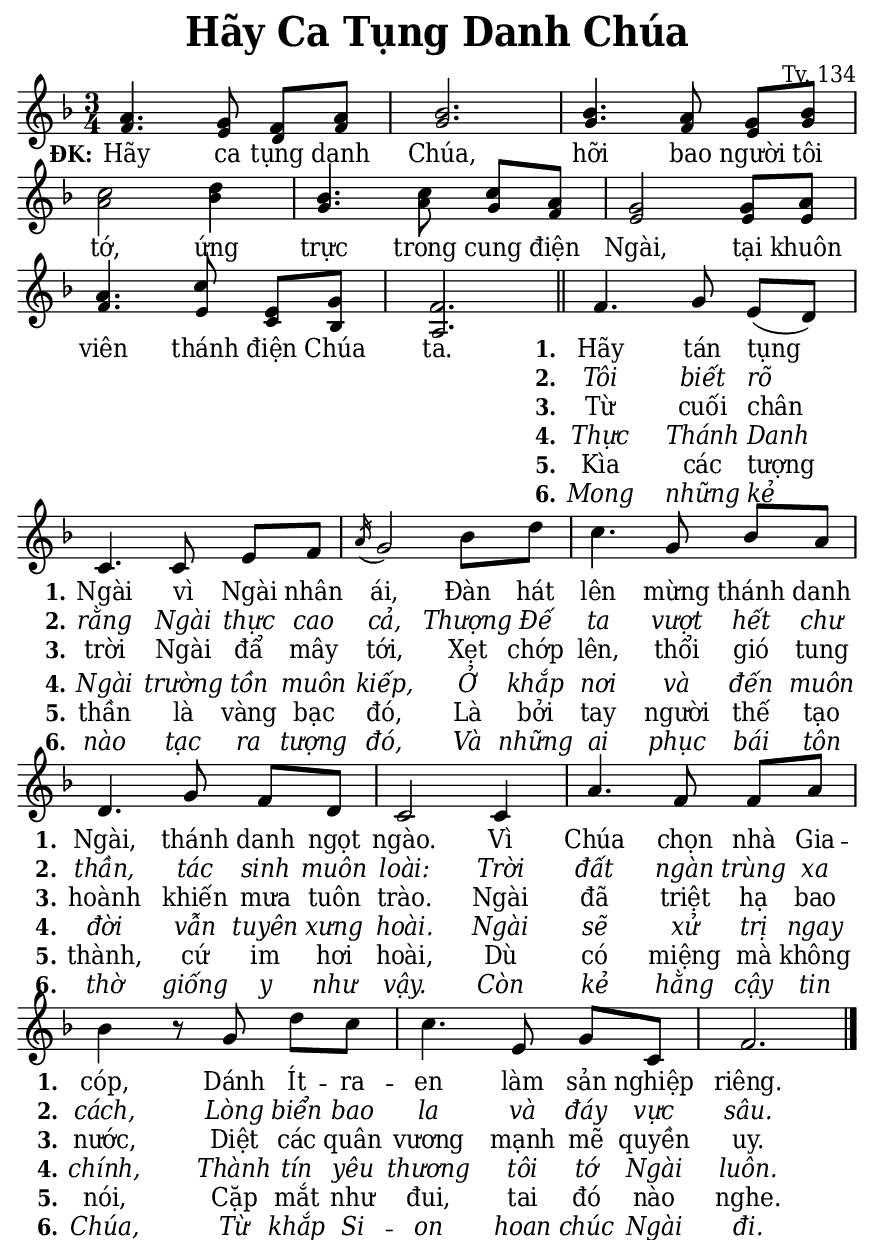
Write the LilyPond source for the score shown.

% Cài đặt chung\
\version "2.22.1"
\include "english.ly"

\header {
  title = \markup { \fontsize #1 "Hãy Ca Tụng Danh Chúa" }
  composer = "Tv. 134"
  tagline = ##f
}

% mã nguồn cho những chức năng chưa hỗ trợ trong phiên bản lilypond hiện tại
% cung cấp bởi cộng đồng lilypond khi gửi email đến lilypond-user@gnu.org
% Đổi kích thước nốt cho bè phụ
notBePhu =
#(define-music-function (font-size music) (number? ly:music?)
   (for-some-music
     (lambda (m)
       (if (music-is-of-type? m 'rhythmic-event)
           (begin
             (set! (ly:music-property m 'tweaks)
                   (cons `(font-size . ,font-size)
                         (ly:music-property m 'tweaks)))
             #t)
           #f))
     music)
   music)

% in số phiên khúc trên mỗi dòng
#(define (add-grob-definition grob-name grob-entry)
     (set! all-grob-descriptions
           (cons ((@@ (lily) completize-grob-entry)
                  (cons grob-name grob-entry))
                 all-grob-descriptions)))

#(add-grob-definition
    'StanzaNumberSpanner
    `((direction . ,LEFT)
      (font-series . bold)
      (padding . 1.0)
      (side-axis . ,X)
      (stencil . ,ly:text-interface::print)
      (X-offset . ,ly:side-position-interface::x-aligned-side)
      (Y-extent . ,grob::always-Y-extent-from-stencil)
      (meta . ((class . Spanner)
               (interfaces . (font-interface
                              side-position-interface
                              stanza-number-interface
                              text-interface))))))

\layout {
    \context {
      \Global
      \grobdescriptions #all-grob-descriptions
    }
    \context {
      \Score
      \remove Stanza_number_align_engraver
      \consists
        #(lambda (context)
           (let ((texts '())
                 (syllables '()))
             (make-engraver
              (acknowledgers
               ((stanza-number-interface engraver grob source-engraver)
                  (set! texts (cons grob texts)))
               ((lyric-syllable-interface engraver grob source-engraver)
                  (set! syllables (cons grob syllables))))
              ((stop-translation-timestep engraver)
                 (for-each
                  (lambda (text)
                    (for-each
                     (lambda (syllable)
                       (ly:pointer-group-interface::add-grob
                        text
                        'side-support-elements
                        syllable))
                     syllables))
                  texts)
                 (set! syllables '())))))
    }
    \context {
      \Lyrics
      \remove Stanza_number_engraver
      \consists
        #(lambda (context)
           (let ((text #f)
                 (last-stanza #f))
             (make-engraver
              ((process-music engraver)
                 (let ((stanza (ly:context-property context 'stanza #f)))
                   (if (and stanza (not (equal? stanza last-stanza)))
                       (let ((column (ly:context-property context
'currentCommandColumn)))
                         (set! last-stanza stanza)
                         (if text
                             (ly:spanner-set-bound! text RIGHT column))
                         (set! text (ly:engraver-make-grob engraver
'StanzaNumberSpanner '()))
                         (ly:grob-set-property! text 'text stanza)
                         (ly:spanner-set-bound! text LEFT column)))))
              ((finalize engraver)
                 (if text
                     (let ((column (ly:context-property context
'currentCommandColumn)))
                       (ly:spanner-set-bound! text RIGHT column)))))))
      \override StanzaNumberSpanner.horizon-padding = 10000
    }
}

stanzaReminderOff =
  \temporary \override StanzaNumberSpanner.after-line-breaking =
     #(lambda (grob)
        ;; Can be replaced with (not (first-broken-spanner? grob)) in 2.23.
        (if (let ((siblings (ly:spanner-broken-into (ly:grob-original grob))))
              (and (pair? siblings)
                   (not (eq? grob (car siblings)))))
            (ly:grob-suicide! grob)))

stanzaReminderOn = \undo \stanzaReminderOff
% kết thúc mã nguồn

% Nhạc phiên khúc
nhacPhienKhucSop = \relative c'' {
  a4. g8 f a |
  bf2. |
  bf4. a8 g bf |
  c2 d4 |
  bf4. c8 c a |
  g2 g8 a |
  a4. c8 e, g |
  f2. \bar "||"
  
  f4. g8 e (d) |
  c4. c8 e f |
  \slashedGrace { a16 ( } g2) bf8 d |
  c4. g8 bf a |
  d,4. g8 f d |
  c2 c4 |
  a'4. f8 f a |
  bf4 r8 g d' c |
  c4. e,8 g c, |
  f2. \bar "|."
}

nhacPhienKhucAlto = \relative c' {
  f4. e8 d f |
  g2. |
  g4. f8 e g |
  a2 bf4 |
  g4. a8 g f |
  e2 e8 e |
  f4. e8 c bf |
  a2.
}

% Lời phiên khúc
loiPhienKhucSop = \lyrics {
  \stanzaReminderOff
  \set stanza = "ĐK:"
  Hãy ca tụng danh Chúa,
  hỡi bao người tôi tớ,
  ứng trực trong cung điện Ngài,
  tại khuôn viên thánh điện Chúa ta.
  \stanzaReminderOn
  <<
    {
      \set stanza = "1."
      Hãy tán tụng Ngài vì Ngài nhân ái,
      Đàn hát lên mừng thánh danh Ngài,
      thánh danh ngọt ngào.
      Vì Chúa chọn nhà Gia -- cóp,
      Dánh Ít -- ra -- en làm sản nghiệp riêng.
    }
    \new Lyrics {
	    \set associatedVoice = "beSop"
	    \set stanza = "2."
      \override Lyrics.LyricText.font-shape = #'italic
	    Tôi biết rõ rằng Ngài thực cao cả,
	    Thượng Đế ta vượt hết chư thần, tác sinh muôn loài:
	    Trời đất ngàn trùng xa cách,
	    Lòng biển bao la và đáy vực sâu.
    }
    \new Lyrics {
	    \set associatedVoice = "beSop"
	    \set stanza = "3."
	    Từ cuối chân trời Ngài đẩ  mây tới,
	    Xẹt chớp lên, thổi gió tung hoành
	    khiến mưa tuôn trào.
	    Ngài đã triệt hạ bao nước,
	    Diệt các quân vương mạnh mẽ quyền uy.
    }
    \new Lyrics {
	    \set associatedVoice = "beSop"
	    \set stanza = "4."
      \override Lyrics.LyricText.font-shape = #'italic
	    Thực Thánh Danh Ngài trường tồn muôn kiếp,
	    Ở khắp nơi và đến muôn đời vẫn tuyên xưng hoài.
	    Ngài sẽ xử trị ngay chính,
	    Thành tín yêu thương tôi tớ Ngài luôn.
    }
    \new Lyrics {
	    \set associatedVoice = "beSop"
	    \set stanza = "5."
	    Kìa các tượng thần là vàng bạc đó,
	    Là bởi tay người thế tạo thành,
	    cứ im hơi hoài,
	    Dù có miệng mà không nói,
	    Cặp mắt như đui, tai đó nào nghe.
    }
    \new Lyrics {
	    \set associatedVoice = "beSop"
	    \set stanza = "6."
      \override Lyrics.LyricText.font-shape = #'italic
	    Mong những kẻ nào tạc ra tượng đó,
	    Và những ai phục bái tôn thờ giống y như vậy.
	    Còn kẻ hằng cậy tin Chúa,
	    Từ khắp Si -- on hoan chúc Ngài đi.
    }
  >>
}

% Dàn trang
\paper {
  #(set-paper-size "a5")
  top-margin = 0.5\mm
  bottom-margin = 0.5\mm
  left-margin = 3\mm
  right-margin = 3\mm
  indent = #0
  #(define fonts
	 (make-pango-font-tree "Deja Vu Serif Condensed"
	 		       "Deja Vu Serif Condensed"
			       "Deja Vu Serif Condensed"
			       (/ 20 20)))
  print-page-number = ##f
  page-count = #1
}

TongNhip = {
  \key f \major \time 3/4
  \set Timing.beamExceptions = #'()
  \set Timing.baseMoment = #(ly:make-moment 1/4)
}

\score {
  \new ChoirStaff <<
    \new Staff \with {
        \consists "Merge_rests_engraver"
        printPartCombineTexts = ##f
      }
      <<
      \new Voice \TongNhip \partCombine 
        \nhacPhienKhucSop
        \notBePhu -1 { \nhacPhienKhucAlto }
      \new NullVoice = beSop \nhacPhienKhucSop
      \new Lyrics \lyricsto beSop \loiPhienKhucSop
      >>
  >>
  \layout {
    \override Lyrics.LyricSpace.minimum-distance = #0.7
    \override Score.BarNumber.break-visibility = ##(#f #f #f)
    \override Score.SpacingSpanner.uniform-stretching = ##t
  } 
}
